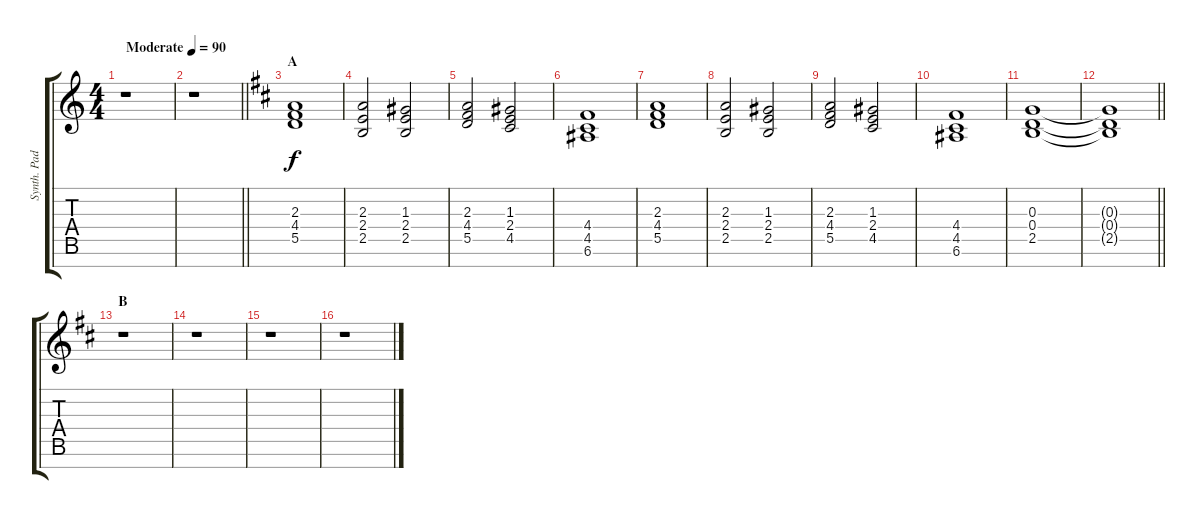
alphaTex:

\track ("Synth. Pad" "Synth. Pad") {instrument pad2warm}
\staff {score tabs}
\tuning (E5 B4 G4 D4 A3 E3 B2) {hide}
\ts (4 4)
\tempo (90 "Moderate")
\clef g2
\ks c
r.1{dy f instrument pad2warm} |
\barLineRight lightlight
r.1 |
\section ("" "A")
\ks d
(2.3 4.4 5.5).1 |
(2.3 2.4 2.5).2 (1.3 2.4 2.5).2 |
(2.3 4.4 5.5).2 (1.3 2.4 4.5).2 |
(4.4 4.5 6.6).1 |
(2.3 4.4 5.5).1 |
(2.3 2.4 2.5).2 (1.3 2.4 2.5).2 |
(2.3 4.4 5.5).2 (1.3 2.4 4.5).2 |
(4.4 4.5 6.6).1 |
(0.3 0.4 2.5).1 |
\barLineRight lightlight
(0.3{t} 0.4{t} 2.5{t}).1 |
\section ("" "B")
r.1 |
r.1 |
r.1 |
r.1
